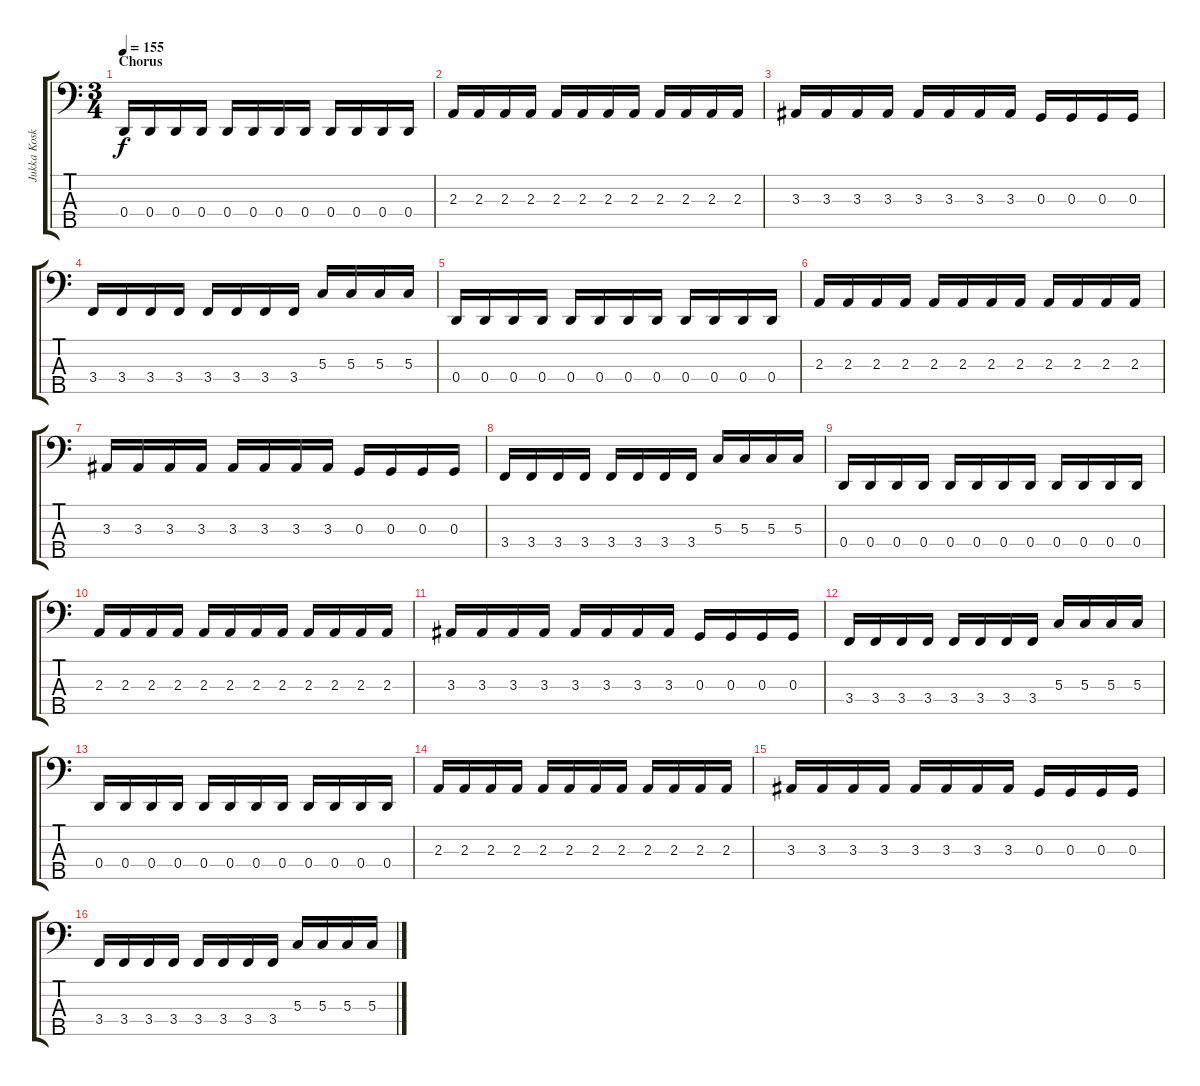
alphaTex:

\track ("Jukka Koskinen" "Jukka Kosk") {instrument electricbasspick}
\staff {score tabs}
\tuning (F2 C2 G1 D1 A0) {hide}
\ts (3 4)
\section ("" "Chorus")
\tempo 155
\clef f4
\ks c
0.4.16{dy f} 0.4.16 0.4.16 0.4.16 0.4.16 0.4.16 0.4.16 0.4.16 0.4.16 0.4.16 0.4.16 0.4.16 |
2.3.16 2.3.16 2.3.16 2.3.16 2.3.16 2.3.16 2.3.16 2.3.16 2.3.16 2.3.16 2.3.16 2.3.16 |
3.3.16 3.3.16 3.3.16 3.3.16 3.3.16 3.3.16 3.3.16 3.3.16 0.3.16 0.3.16 0.3.16 0.3.16 |
3.4.16 3.4.16 3.4.16 3.4.16 3.4.16 3.4.16 3.4.16 3.4.16 5.3.16 5.3.16 5.3.16 5.3.16 |
0.4.16 0.4.16 0.4.16 0.4.16 0.4.16 0.4.16 0.4.16 0.4.16 0.4.16 0.4.16 0.4.16 0.4.16 |
2.3.16 2.3.16 2.3.16 2.3.16 2.3.16 2.3.16 2.3.16 2.3.16 2.3.16 2.3.16 2.3.16 2.3.16 |
3.3.16 3.3.16 3.3.16 3.3.16 3.3.16 3.3.16 3.3.16 3.3.16 0.3.16 0.3.16 0.3.16 0.3.16 |
3.4.16 3.4.16 3.4.16 3.4.16 3.4.16 3.4.16 3.4.16 3.4.16 5.3.16 5.3.16 5.3.16 5.3.16 |
0.4.16 0.4.16 0.4.16 0.4.16 0.4.16 0.4.16 0.4.16 0.4.16 0.4.16 0.4.16 0.4.16 0.4.16 |
2.3.16 2.3.16 2.3.16 2.3.16 2.3.16 2.3.16 2.3.16 2.3.16 2.3.16 2.3.16 2.3.16 2.3.16 |
3.3.16 3.3.16 3.3.16 3.3.16 3.3.16 3.3.16 3.3.16 3.3.16 0.3.16 0.3.16 0.3.16 0.3.16 |
3.4.16 3.4.16 3.4.16 3.4.16 3.4.16 3.4.16 3.4.16 3.4.16 5.3.16 5.3.16 5.3.16 5.3.16 |
0.4.16 0.4.16 0.4.16 0.4.16 0.4.16 0.4.16 0.4.16 0.4.16 0.4.16 0.4.16 0.4.16 0.4.16 |
2.3.16 2.3.16 2.3.16 2.3.16 2.3.16 2.3.16 2.3.16 2.3.16 2.3.16 2.3.16 2.3.16 2.3.16 |
3.3.16 3.3.16 3.3.16 3.3.16 3.3.16 3.3.16 3.3.16 3.3.16 0.3.16 0.3.16 0.3.16 0.3.16 |
3.4.16 3.4.16 3.4.16 3.4.16 3.4.16 3.4.16 3.4.16 3.4.16 5.3.16 5.3.16 5.3.16 5.3.16
